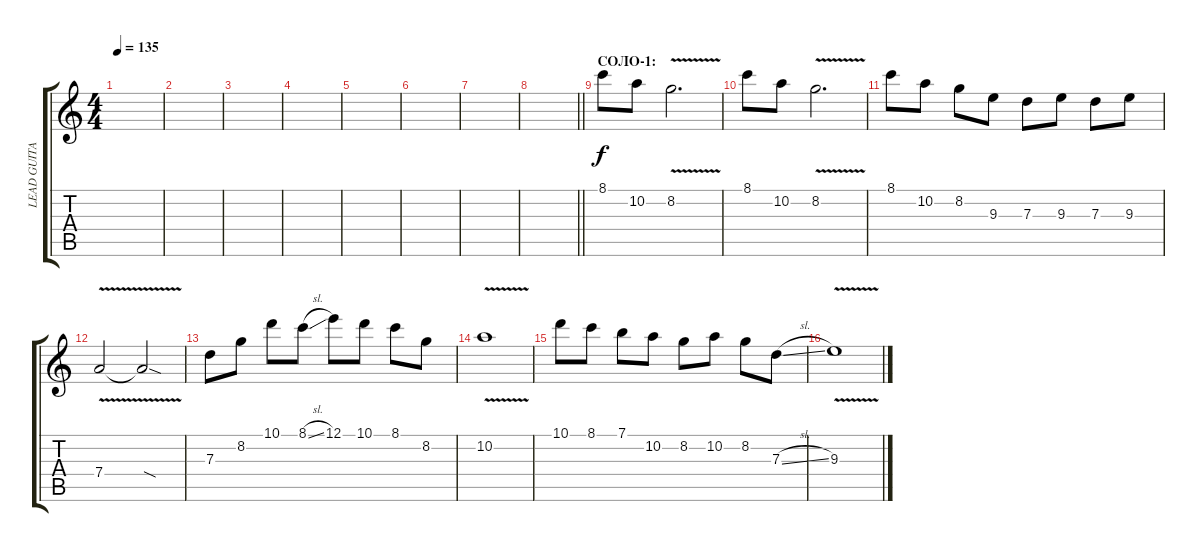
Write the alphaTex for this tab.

\track ("LEAD GUITAR" "LEAD GUITA") {instrument acousticguitarsteel}
\staff {score tabs}
\tuning (E4 B3 G3 D3 A2 E2) {hide}
\ts (4 4)
\tempo 135
\clef g2
\ks c
|
|
|
|
|
|
|
\barLineRight lightlight
|
\section ("" "СОЛО-1:")
8.1.8{volume 11} 10.2.8 8.2{v}.2{d} |
8.1.8 10.2.8 8.2{v}.2{d} |
8.1.8 10.2.8 8.2.8 9.3.8 7.3.8 9.3.8 7.3.8 9.3.8 |
7.4{v}.2 7.4{sod t}.2 |
7.3.8 8.2.8 10.1.8 8.1{sl}.8 12.1.8 10.1.8 8.1.8 8.2.8 |
10.2{v}.1 |
10.1.8 8.1.8 7.1.8 10.2.8 8.2.8 10.2.8 8.2.8 7.3{sl}.8 |
9.3{v}.1
